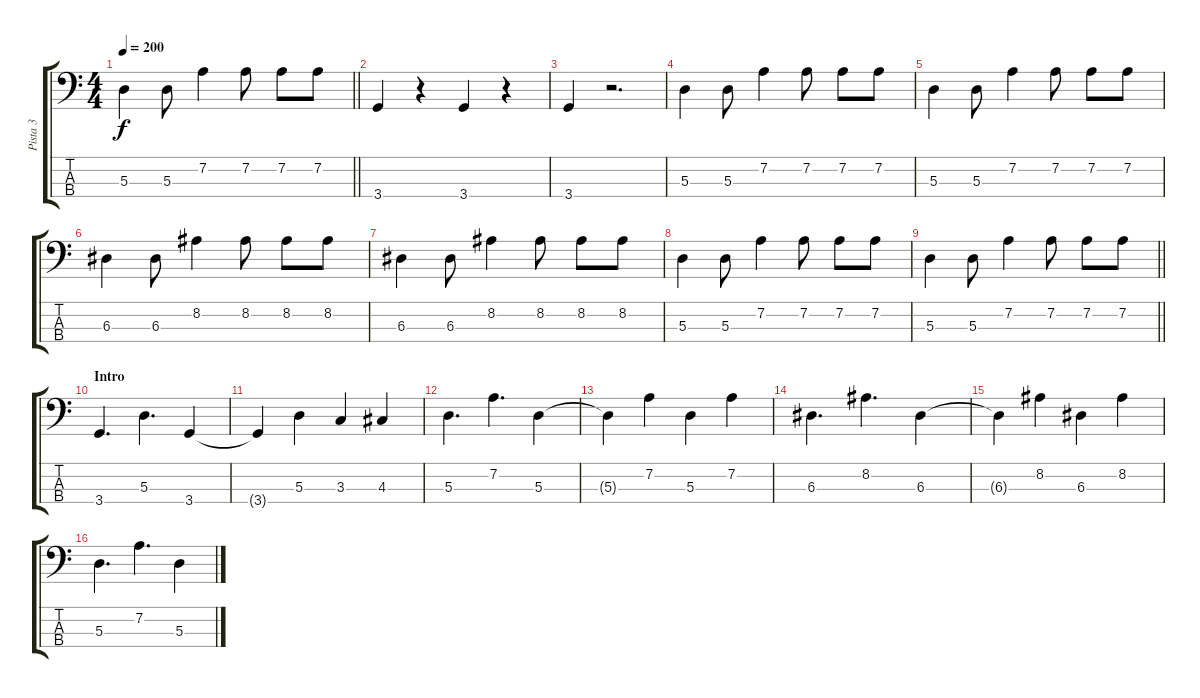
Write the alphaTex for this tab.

\track ("Pista 3" "Pista 3") {instrument electricbasspick}
\staff {score tabs}
\tuning (G2 D2 A1 E1) {hide}
\ts (4 4)
\tempo 200
\clef f4
\barLineRight lightlight
\ks c
5.3.4{dy f} 5.3.8 7.2.4 7.2.8 7.2.8 7.2.8 |
\section ("" "")
3.4.4 r.4 3.4.4 r.4 |
3.4.4 r.2{d} |
5.3.4 5.3.8 7.2.4 7.2.8 7.2.8 7.2.8 |
5.3.4 5.3.8 7.2.4 7.2.8 7.2.8 7.2.8 |
6.3.4 6.3.8 8.2.4 8.2.8 8.2.8 8.2.8 |
6.3.4 6.3.8 8.2.4 8.2.8 8.2.8 8.2.8 |
5.3.4 5.3.8 7.2.4 7.2.8 7.2.8 7.2.8 |
\barLineRight lightlight
5.3.4 5.3.8 7.2.4 7.2.8 7.2.8 7.2.8 |
\section ("" "Intro")
3.4.4{d} 5.3.4{d} 3.4.4 |
3.4{t}.4 5.3.4 3.3.4 4.3.4 |
5.3.4{d} 7.2.4{d} 5.3.4 |
5.3{t}.4 7.2.4 5.3.4 7.2.4 |
6.3.4{d} 8.2.4{d} 6.3.4 |
6.3{t}.4 8.2.4 6.3.4 8.2.4 |
5.3.4{d} 7.2.4{d} 5.3.4
